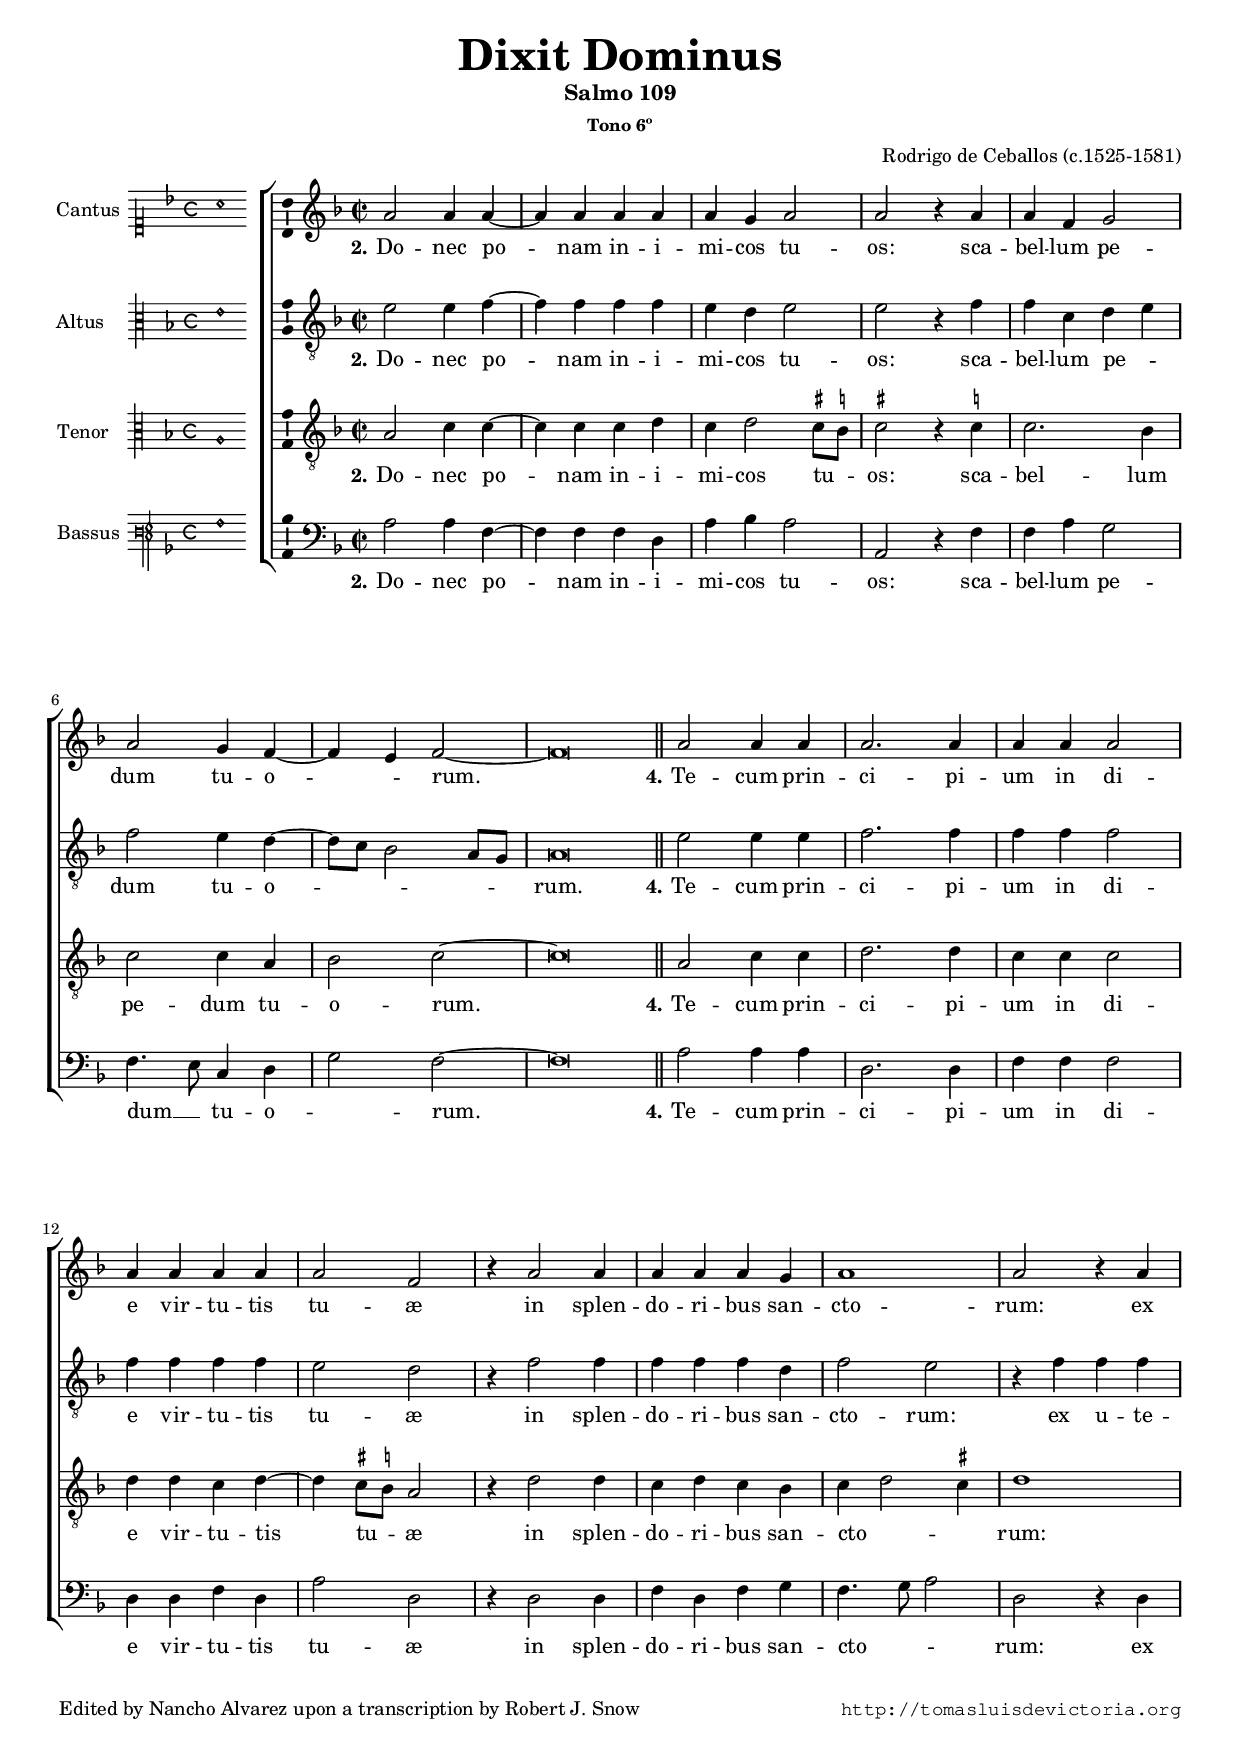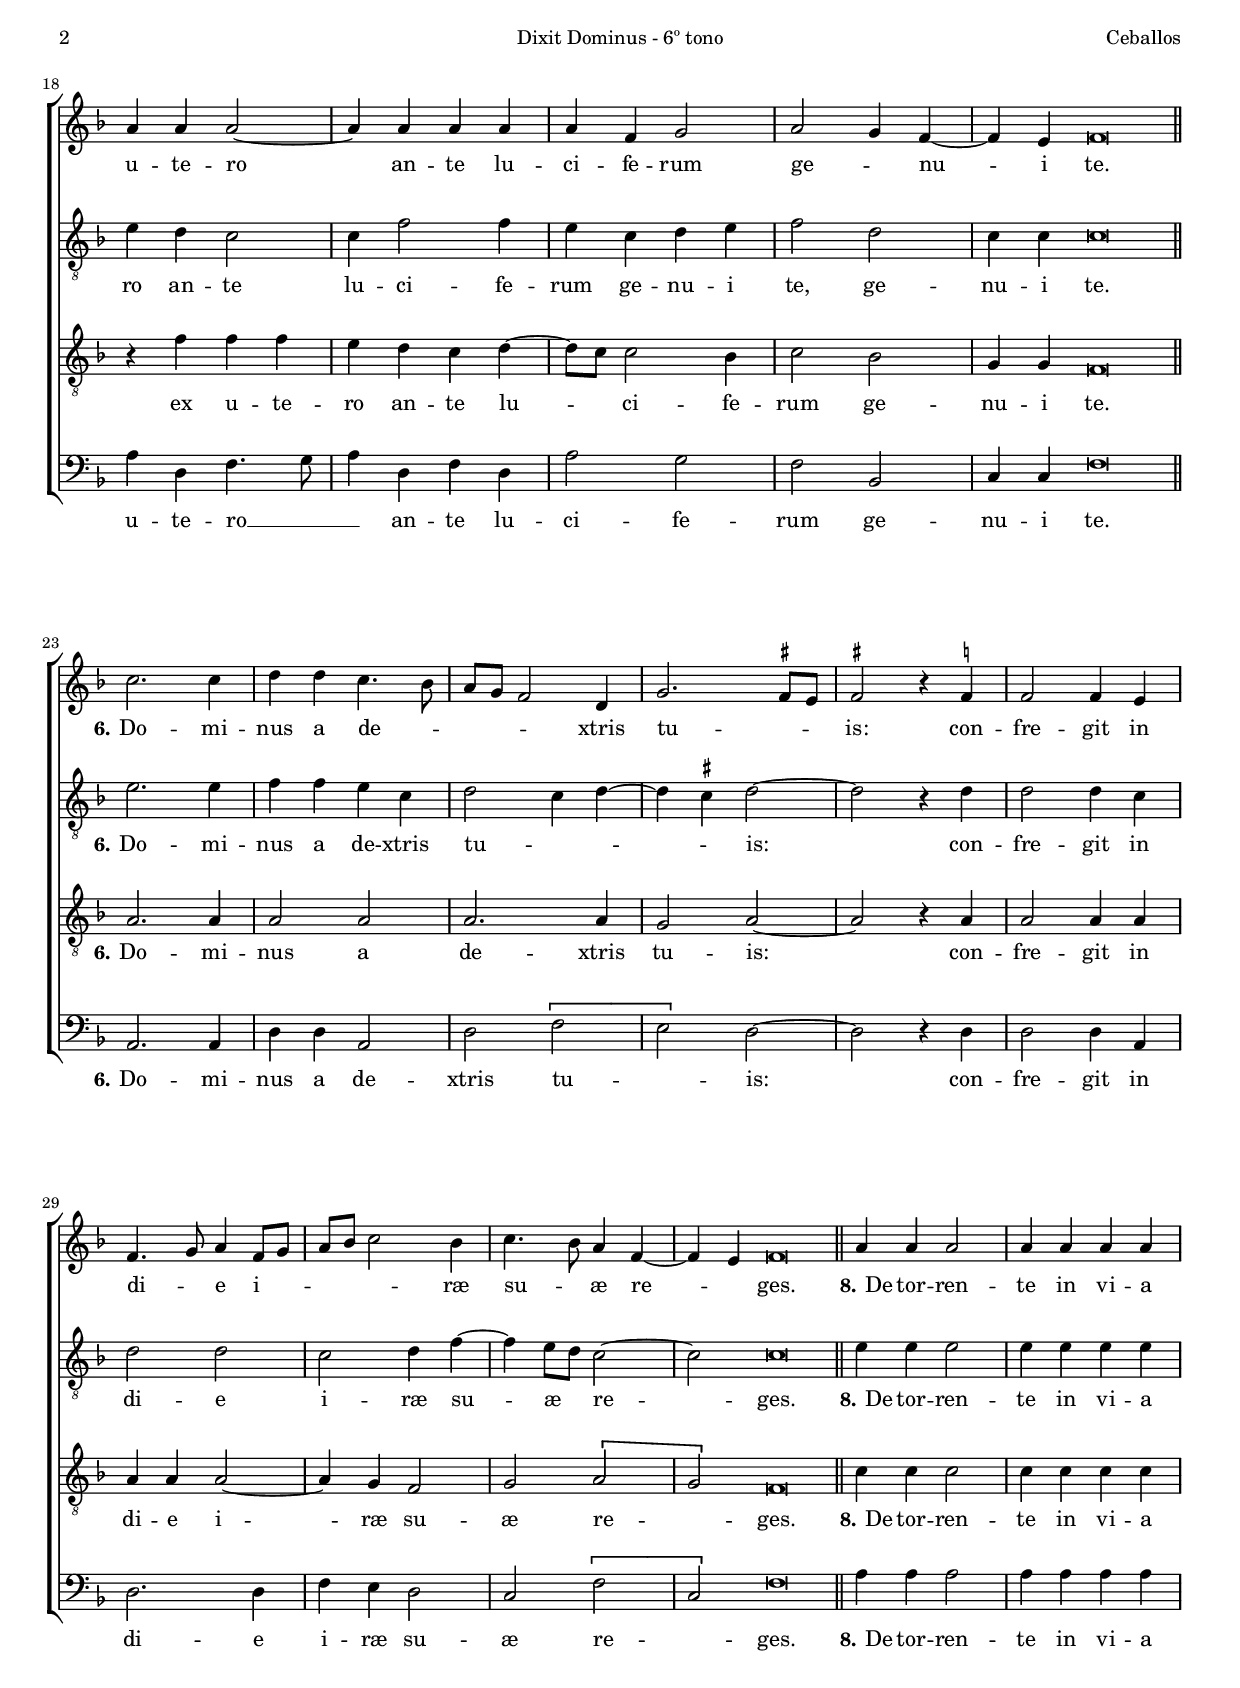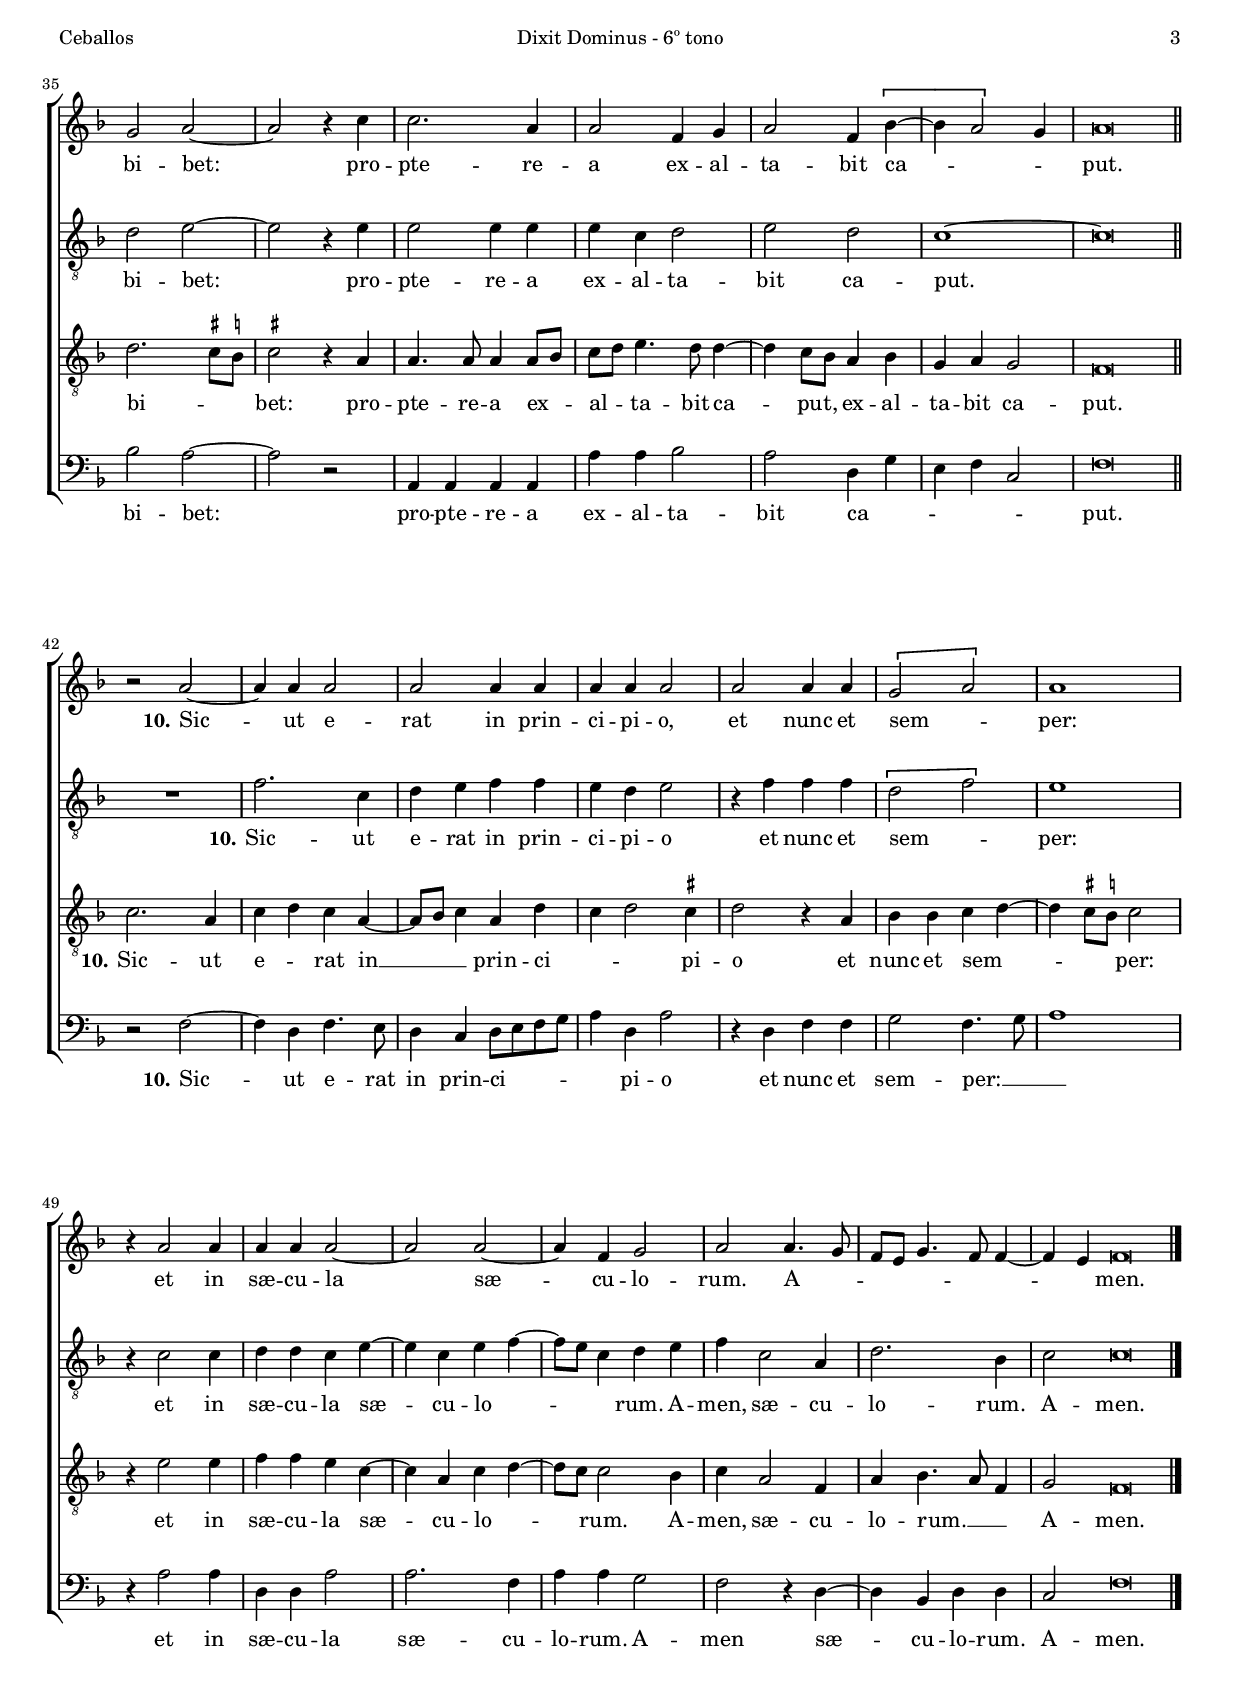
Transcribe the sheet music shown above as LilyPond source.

\version "2.18.0"

#(set-default-paper-size "a4")
#(set-global-staff-size 16.8)
#(ly:set-option 'point-and-click #f)
%mobile -s15.5 -i3.2

italicas=\override LyricText.font-shape = #'italic
rectas=\override LyricText.font-shape = #'upright
ss=\once \set suggestAccidentals = ##t
incipitwidth = 20
mtempo={\tempo 4 = 100}
mtempob={\tempo 4 = 50}
mt=#(define-music-function (parser location offset) (number?) ; move lyric text
      #{ \once \override LyricText.X-offset = -$offset #})

htitle="Dixit Dominus - 6º tono"
hcomposer="Ceballos"

\header {
	title=\markup{\fontsize #3 "Dixit Dominus"}
	subtitle="Salmo 109"
	subsubtitle=\markup{"Tono 6º" \vspace #1 }
	composer="Rodrigo de Ceballos (c.1525-1581)"
        pdfauthor=\composer
	%opus="(-)"
%	poet=\markup{} % 4 manuscritos, 3 en España y 1 en América
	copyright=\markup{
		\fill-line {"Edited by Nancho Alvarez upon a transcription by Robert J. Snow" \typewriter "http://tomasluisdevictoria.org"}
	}
%	tagline=""
}

global={\key f \major \time 2/2
        \skip 1*8 \bar "||"
        \skip 1*14 \bar "||" \break
        \skip 1*10 \bar "||"
        \skip 1*9 \bar "||" \break
        \skip 1*14 \bar "|."
}


cantus=\relative c''{
	a2 a4 a ~
	a a a a
	a g a2
	a2 r4 a 
	a f g2
	a2 g4 f ~
	f e f2 ~
	f\breve*1/2
	a2 a4 a
	a2. a4
	a a a2
	a4 a a a 
	a2 f
	r4 a2 a4
	a a a g
	a1
	a2 r4 a
	a a a2 ~
	a4 a a a
	a f g2
	a g4 f ~
	f e \mtempob f\breve*1/4 \mtempo
	c'2. c4
	d d c4. bes8
	a g f2 d4
	g2. \ss fis8 e
	\ss fis2 r4 \ss f4
	f2 f4 e
	f4. g8 a4 f8 g
	a8 bes c2 bes4
	c4. bes8 a4 f ~
	f e \mtempob f\breve*1/4 \mtempo 
	a4 a a2
	a4 a a a
	g2 a ~
	a2 r4 c
	c2. a4
	a2 f4 g
	a2 f4 \[bes ~
	bes a2\] g4
	a\breve*1/2
	r2 a ~
	a4 a a2
	a a4 a
	a a a2
	a2 a4 a
	\[g2 a\]
	a1
	r4 a2 a4
	a a a2 ~
	a a ~
	a4 f g2
	a2 a4. g8
	f8 e g4. f8 f4 ~
	f e \mtempob f\breve*1/4
}

altus=\relative c'{
	e2 e4 f ~
	f f f f
	e d e2
	e r4 f
	f c d e
	f2 e4 d ~
	d8 c bes2 a8 g
	a\breve*1/2
	e'2 e4 e
	f2. f4
	f f f2
	f4 f f f
	e2 d 
	r4 f2 f4
	f f f4 d
	f2 e 
	r4 f f f
	e d c2 
	c4 f2 f4
	e c d e
	f2 d
	c4 c c\breve*1/4
	e2. e4
	f f e c
	d2 c4 d ~
	d \ss cis d2 ~
	d2 r4 d
	d2 d4 c
	d2 d
	c2 d4 f ~
	f4 e8 d c2 ~
	c c\breve*1/4
	e4 e e2
	e4 e e e
	d2 e ~
	e2 r4 e
	e2 e4 e
	e c d2
	e2 d
	c1 ~
	c\breve*1/2
	R1
	f2. c4
	d e f f
	e d e2
	r4 f f f
	\[d2 f\]
	e1
	r4 c2 c4
	d d c e ~
	e c e f ~
	f8 e c4 d e
	f4 c2 a4
	d2. bes4
	c2 c\breve*1/4
}

tenor=\relative c'{
	a2 c4 c ~
	c c c d
	c4 d2 \ss cis8 \ss b
	\ss cis2 r4 \ss c4
	c2. bes4
	c2 c4 a
	bes2 c ~
	c\breve*1/2
	a2 c4 c
	d2. d4
	c c c2
	d4 d c d ~
	d \ss cis8 \ss b a2
	r4 d2 d4
	c d c4 bes
	c d2 \ss cis4
	d1
	r4 f f f
	e d c d ~
	d8 c c2 bes4
	c2 bes
	g4 g f\breve*1/4
	a2. a4
	a2 a
	a2. a4
	g2 a ~
	a2 r4 a
	a2 a4 a
	a a a2 ~
	a4 g f2
	g \[a
	g\] f\breve*1/4
	c'4 c c2
	c4 c c c
	d2. \ss cis8 \ss b
	\ss cis2 r4 a
	a4. a8 a4 a8 bes
	c d e4. d8 d4 ~
	d c8 bes a4 bes % Snow \ss cis8 \ss b a4 \ss bes
	g4 a g2
	f\breve*1/2
	c'2. a4
	c4 d c a ~
	a8 bes c4 a d
	c d2 \ss cis4
	d2 r4 a
	bes bes c d ~
	d \ss cis8 \ss b cis2
	r4 e2 e4
	f4 f e c ~
	c a c d ~
	d8 c c2 bes4
	c4 a2 f4
	a4 bes4. a8 f4
	g2 f\breve*1/4
}

bassus=\relative c'{
	a2 a4 f ~
	f f f d
	a' bes a2
	a,2 r4 f'
	f a g2
	f4. e8 c4 d
	g2 f ~
	f\breve*1/2
	a2 a4 a
	d,2. d4
	f f f2
	d4 d f d
	a'2 d,
	r4 d2 d4
	f d f g 
	f4. g8 a2
	d,2 r4 d
	a' d, f4. g8
	a4 d, f d
	a'2 g
	f bes,2
	c4 c f\breve*1/4
	a,2. a4
	d d a2
	d \[f
	e\] d ~
	d2 r4 d
	d2 d4 a
	d2. d4
	f e d2
	c \[f
	c\] f\breve*1/4
	a4 a a2
	a4 a a a
	bes2 a ~
	a2 r
	a,4 a a a
	a' a bes2
	a2 d,4 g
	e f c2
	f\breve*1/2
	r2 f ~
	f4 d f4. e8
	d4 c d8 e f g
	a4 d, a'2
	r4 d, f f
	g2 f4. g8
	a1
	r4 a2 a4
	d,4 d a'2
	a2. f4
	a a g2
	f2 r4 d ~
	d bes d d
	c2 f\breve*1/4
}

textocantus=\lyricmode{
\set stanza = "2."
Do -- nec po -- nam in -- i -- mi -- cos tu -- os:
sca -- bel -- lum pe -- dum tu -- o -- _ rum.
\set stanza = "4."
Te -- cum prin -- ci -- pi -- um in di -- e vir -- tu -- tis tu -- æ
in splen -- do -- ri -- bus san -- cto -- rum:
ex u -- te -- ro an -- te lu -- ci -- fe -- rum ge -- _ nu -- i te.
\set stanza = "6."
Do -- mi -- nus a de -- _ _ _ _ xtris tu -- _ _ is:
con -- fre -- git in di -- _ e i -- _ _ _ _ ræ su -- _ æ re -- _ ges.
\set stanza = "8."
\mt #-1 De tor -- ren -- te in vi -- a bi -- bet:
pro -- pte -- re -- a ex -- al -- ta -- bit ca -- _ _ put.
\set stanza = "10."
Sic -- ut e -- rat in prin -- ci -- pi -- o,
et nunc et sem -- _ per:
et in sæ -- cu -- la sæ -- cu -- lo -- rum. A -- _ _ _ _ _ _ _ men.
}

textoaltus=\lyricmode{
\set stanza = "2."
Do -- nec po -- nam in -- i -- mi -- cos tu -- os:
sca -- bel -- lum pe -- _ dum tu -- o -- _ _ _ _ rum.
\set stanza = "4."
Te -- cum prin -- ci -- pi -- um in di -- e vir -- tu -- tis tu -- æ
in splen -- do -- ri -- bus san -- cto -- rum:
ex u -- te -- ro an -- te lu -- ci -- fe -- rum ge -- nu -- i te,
ge -- nu -- i te. 
\set stanza = "6."
Do -- mi -- nus a de -- xtris tu -- _  _ _ is:
con -- fre -- git in di -- e i -- ræ su -- æ _ re -- ges.
\set stanza = "8."
\mt #-1 De tor -- ren -- te in vi -- a bi -- bet:
pro -- pte -- re -- a ex -- al -- ta -- bit ca -- put.
\set stanza = "10."
Sic -- ut e -- rat in prin -- ci -- pi -- o
et nunc et sem -- _ per:
et in sæ -- cu -- la sæ -- cu -- lo -- _ _ _ rum. A -- men,
sæ -- cu -- lo -- rum. A -- men.
}

textotenor=\lyricmode{
\set stanza = "2."
Do -- nec po -- nam in -- i -- mi -- cos tu -- _ os:
sca -- bel -- lum pe -- dum tu -- o -- rum.
\set stanza = "4."
Te -- cum prin -- ci -- pi -- um in di -- e vir -- tu -- tis tu -- _ æ
in splen -- do -- ri -- bus san -- cto -- _ _ rum:
ex u -- te -- ro an -- te lu -- _ ci -- fe -- rum ge -- nu -- i te.
\set stanza = "6."
Do -- mi -- nus a de -- xtris tu -- is:
con -- fre -- git in di -- e i -- ræ su -- æ re -- _ ges.
\set stanza = "8."
\mt #-1 De tor -- ren -- te in vi -- a bi -- _ _ bet:
pro -- pte -- re -- a ex -- _ al -- _ ta -- bit ca -- \mt #.5 put, _
ex -- al -- ta -- bit ca -- put.
\set stanza = "10."
Sic -- ut e -- _ rat in __ _ _ prin -- ci -- _ _ pi -- o
et nunc et sem -- _ _ _ per:
et in sæ -- cu -- la sæ -- cu -- lo -- _ _ rum.
A -- men,
sæ -- cu -- lo -- rum. __ _ _ A -- men.
}

textobassus=\lyricmode{
\set stanza = "2."
Do -- nec po -- nam in -- i -- mi -- cos tu -- os:
sca -- bel -- lum pe -- dum __ _ tu -- o -- _ rum.
\set stanza = "4."
Te -- cum prin -- ci -- pi -- um in di -- e vir -- tu -- tis tu -- æ
in splen -- do -- ri -- bus san -- cto -- _ _ rum:
ex u -- te -- ro __ _ _ an -- te lu -- ci -- fe -- rum ge -- nu -- i te.
\set stanza = "6."
Do -- mi -- nus a de -- xtris tu -- _ is:
con -- fre -- git in di -- e i -- ræ su -- æ re -- _ ges.
\set stanza = "8."
\mt #-1 De tor -- ren -- te in vi -- a bi -- bet:
pro -- pte -- re -- a ex -- al -- ta -- bit ca -- _ _ _ _ put.
\set stanza = "10."
Sic -- ut e -- rat in prin -- ci -- _ _ _ _ pi -- o
et nunc et sem -- per: __ _ _ 
et in sæ -- cu -- la sæ -- cu -- lo -- rum.
A -- men
sæ -- cu -- lo -- rum. A -- men.
}


incipitcantus=\markup{
	\score{
		{ 
		\set Staff.instrumentName="Cantus "
		\override NoteHead.style = #'neomensural
		\override Staff.TimeSignature.style = #'neomensural
		\cadenzaOn 
		\clef "petrucci-c1"
		\key f \major
		\time 4/4
                a'1
		} 

	\layout { line-width=\incipitwidth indent = 0 }
	}
}

incipitaltus=\markup{
	\score{
		{ 
		\set Staff.instrumentName="Altus    "
		\override NoteHead.style = #'neomensural 
		\override Staff.TimeSignature.style = #'neomensural
		\cadenzaOn 
		\clef "petrucci-c3"
		\key f \major
		\time 4/4
                e'1
		} 
	\layout { line-width=\incipitwidth indent = 0 }
	}
}


incipittenor=\markup{
	\score{
		{ 
		\set Staff.instrumentName="Tenor   "
		\override NoteHead.style = #'neomensural 
		\override Staff.TimeSignature.style = #'neomensural
		\cadenzaOn 
		\clef "petrucci-c3"
		\key f \major
		\time 4/4
                a1
		} 
	\layout { line-width=\incipitwidth indent=0 }
	}
}

incipitbassus=\markup{
	\score{
		{ 
		\set Staff.instrumentName="Bassus "
		\override NoteHead.style = #'neomensural
		\override Staff.TimeSignature.style = #'neomensural
		\cadenzaOn 
		\clef "petrucci-f3"
		\key f \major
		\time 4/4
                a1
		} 
	\layout { line-width=\incipitwidth indent = 0 }
	}
}

%\layout {
%       \context {\Voice
%               \remove Ligature_bracket_engraver
%               \consists Mensural_ligature_engraver
%       }
%       line-width=\incipitwidth
%       indent = 0
%}

\score {\transpose c' c'{
\new ChoirStaff<<

	\new Staff <<\global
	\new Voice="v1" {
		\set Staff.instrumentName=\incipitcantus
		\clef "treble"
		\cantus }
	\new Lyrics \lyricsto "v1" {\textocantus }
	>>

	\new Staff <<\global
	\new Voice="v2" {
		\set Staff.instrumentName=\incipitaltus
		\clef "G_8"
		\altus }
	\new Lyrics \lyricsto "v2" {\textoaltus }
	>>
	
	\new Staff <<\global
	\new Voice="v3" {
		\set Staff.instrumentName=\incipittenor
		\clef "G_8"
		\tenor }
	\new Lyrics \lyricsto "v3" {\textotenor }
	>>

	\new Staff <<\global
	\new Voice="v4" {
		\set Staff.instrumentName=\incipitbassus
		\clef "bass"
		\bassus }
	\new Lyrics \lyricsto "v4" {\textobassus }
	>>
	
>>

	} % transpose

\layout{ 
	\context {\Lyrics 
		\override VerticalAxisGroup.staff-affinity = #UP
		\override VerticalAxisGroup.nonstaff-relatedstaff-spacing =
			#'((basic-distance . 0) (minimum-distance . 0) (padding . 1))
		\override LyricText.font-size = #1.2
		\override LyricHyphen.minimum-distance = #0.5
	}
	\context {\Score 
		tempoHideNote = ##t
		\override BarNumber.padding = #2 
	}
	\context {\Voice 
		%melismaBusyProperties = #'()
		%autoBeaming = ##f
	}
	\context {\Staff 
                %\RemoveEmptyStaves
                %\override VerticalAxisGroup.remove-first = ##t
		\override VerticalAxisGroup.staff-staff-spacing =
			#'((basic-distance . 11) (minimum-distance . 0) (padding . 1))
		\consists Ambitus_engraver 
		\override LigatureBracket.padding = #1
	}
}

%\midi { \mtempo }

}


\paper{
	evenHeaderMarkup=\markup  \fill-line { \fromproperty #'page:page-number-string \htitle \hcomposer }
	oddHeaderMarkup= \markup  \fill-line { \on-the-fly #not-first-page \hcomposer \on-the-fly #not-first-page \htitle \on-the-fly #not-first-page \fromproperty #'page:page-number-string }
	%system-count=7
	page-count = 3
	systems-per-page = 3
	ragged-last-bottom = ##f
	indent=3.6\cm
	system-system-spacing =
	#'((basic-distance . 20) (minimum-distance . 0) (padding . 5))
	top-system-spacing = % header
	#'((basic-distance . 9) (minimum-distance . 0) (padding . 0))
	last-bottom-spacing = % footer
	#'((basic-distance . 12) (minimum-distance . 0) (padding . 0))
	markup-system-spacing.padding = #1.5
}
